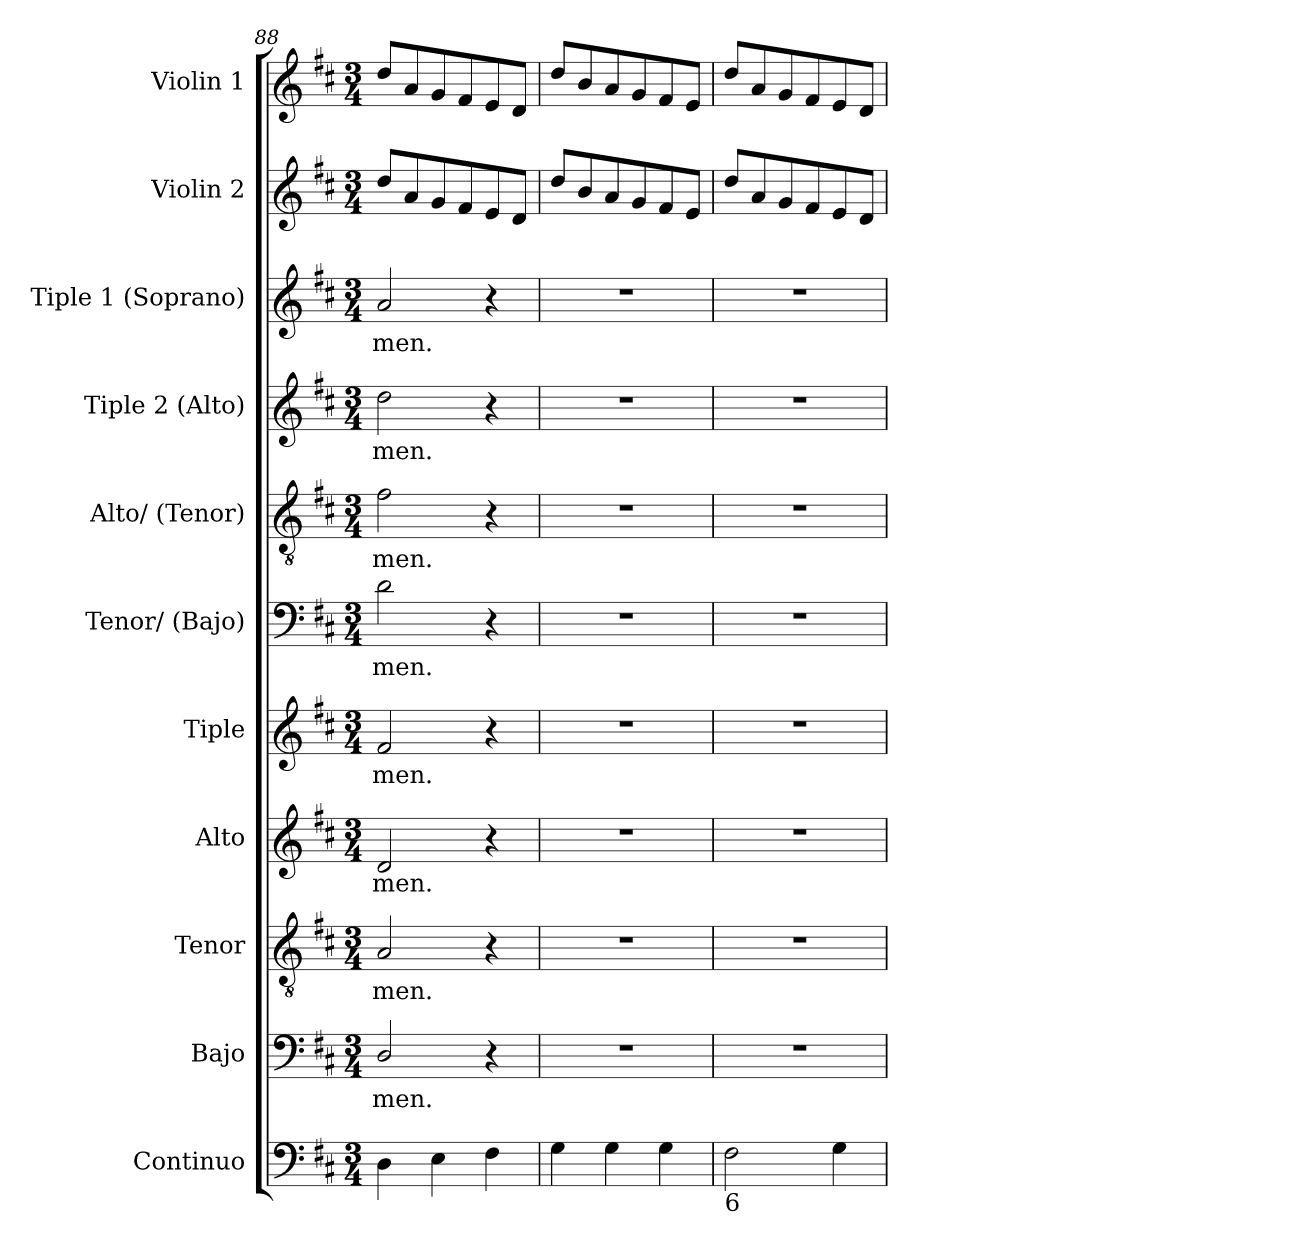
**kern	**kern	**text	**kern	**text	**kern	**text	**kern	**text	**kern	**text	**kern	**text	**kern	**text	**kern	**text	**kern	**kern
*part11	*part10	*part10	*part9	*part9	*part8	*part8	*part7	*part7	*part6	*part6	*part5	*part5	*part4	*part4	*part3	*part3	*part2	*part1
*staff11	*staff10	*staff10	*staff9	*staff9	*staff8	*staff8	*staff7	*staff7	*staff6	*staff6	*staff5	*staff5	*staff4	*staff4	*staff3	*staff3	*staff2	*staff1
*I"Continuo	*I"Bajo	*	*I"Tenor	*	*I"Alto	*	*I"Tiple	*	*I"Tenor/ (Bajo)	*	*I"Alto/ (Tenor)	*	*I"Tiple  2 (Alto)	*	*I"Tiple 1 (Soprano)	*	*I"Violin 2	*I"Violin 1
*	*I'B.	*	*I'T.	*	*I'A.	*	*	*	*I'B.	*	*I'T.	*	*I'A.	*	*I'S.	*	*I'Vln. 2	*I'Vln. 1
*clefF4	*clefF4	*	*clefGv2	*	*clefG2	*	*clefG2	*	*clefF4	*	*clefGv2	*	*clefG2	*	*clefG2	*	*clefG2	*clefG2
*	*	*	*ITrd7c12	*	*	*	*	*	*	*	*ITrd7c12	*	*	*	*	*	*	*
*k[f#c#]	*k[f#c#]	*	*k[f#c#]	*	*k[f#c#]	*	*k[f#c#]	*	*k[f#c#]	*	*k[f#c#]	*	*k[f#c#]	*	*k[f#c#]	*	*k[f#c#]	*k[f#c#]
*D:	*D:	*	*D:	*	*D:	*	*D:	*	*D:	*	*D:	*	*D:	*	*D:	*	*D:	*D:
*M3/4	*M3/4	*	*M3/4	*	*M3/4	*	*M3/4	*	*M3/4	*	*M3/4	*	*M3/4	*	*M3/4	*	*M3/4	*M3/4
=88	=88	=88	=88	=88	=88	=88	=88	=88	=88	=88	=88	=88	=88	=88	=88	=88	=88	=88
!	!	!LO:LY:b:color=#000000	!	!	!	!	!	!	!	!	!	!	!	!	!	!	!	!
!	!	!	!	!LO:LY:b:color=#000000	!	!	!	!	!	!	!	!	!	!	!	!	!	!
!	!	!	!	!	!	!LO:LY:b:color=#000000	!	!	!	!	!	!	!	!	!	!	!	!
!	!	!	!	!	!	!	!	!LO:LY:b:color=#000000	!	!	!	!	!	!	!	!	!	!
!	!	!	!	!	!	!	!	!	!	!LO:LY:b:color=#000000	!	!	!	!	!	!	!	!
!	!	!	!	!	!	!	!	!	!	!	!	!LO:LY:b:color=#000000	!	!	!	!	!	!
!	!	!	!	!	!	!	!	!	!	!	!	!	!	!LO:LY:b:color=#000000	!	!	!	!
!	!	!	!	!	!	!	!	!	!	!	!	!	!	!	!	!LO:LY:b:color=#000000	!	!
4Di\	2Di/	-men.	2AAi/	-men.	2di/	-men.	2f#i/	-men.	2di\	-men.	2F#i\	-men.	2ddi\	-men.	2ai/	-men.	8ddi/L	8ddi/L
.	.	.	.	.	.	.	.	.	.	.	.	.	.	.	.	.	8ai/	8ai/
4Ei\	.	.	.	.	.	.	.	.	.	.	.	.	.	.	.	.	8gi/	8gi/
.	.	.	.	.	.	.	.	.	.	.	.	.	.	.	.	.	8f#i/	8f#i/
4F#i\	4r	.	4r	.	4r	.	4r	.	4r	.	4r	.	4r	.	4r	.	8ei/	8ei/
.	.	.	.	.	.	.	.	.	.	.	.	.	.	.	.	.	8di/J	8di/J
=89	=89	=89	=89	=89	=89	=89	=89	=89	=89	=89	=89	=89	=89	=89	=89	=89	=89	=89
!	!LO:N:vis=1	!	!LO:N:vis=1	!	!LO:N:vis=1	!	!LO:N:vis=1	!	!LO:N:vis=1	!	!LO:N:vis=1	!	!LO:N:vis=1	!	!LO:N:vis=1	!	!	!
4Gi\	2.r	.	2.r	.	2.r	.	2.r	.	2.r	.	2.r	.	2.r	.	2.r	.	8ddi/L	8ddi/L
.	.	.	.	.	.	.	.	.	.	.	.	.	.	.	.	.	8bi/	8bi/
4Gi\	.	.	.	.	.	.	.	.	.	.	.	.	.	.	.	.	8ai/	8ai/
.	.	.	.	.	.	.	.	.	.	.	.	.	.	.	.	.	8gi/	8gi/
4Gi\	.	.	.	.	.	.	.	.	.	.	.	.	.	.	.	.	8f#i/	8f#i/
.	.	.	.	.	.	.	.	.	.	.	.	.	.	.	.	.	8ei/J	8ei/J
=90	=90	=90	=90	=90	=90	=90	=90	=90	=90	=90	=90	=90	=90	=90	=90	=90	=90	=90
!LO:TX:b:t=6	!	!	!	!	!	!	!	!	!	!	!	!	!	!	!	!	!	!
!	!LO:N:vis=1	!	!LO:N:vis=1	!	!LO:N:vis=1	!	!LO:N:vis=1	!	!LO:N:vis=1	!	!LO:N:vis=1	!	!LO:N:vis=1	!	!LO:N:vis=1	!	!	!
2F#i\	2.r	.	2.r	.	2.r	.	2.r	.	2.r	.	2.r	.	2.r	.	2.r	.	8ddi/L	8ddi/L
.	.	.	.	.	.	.	.	.	.	.	.	.	.	.	.	.	8ai/	8ai/
.	.	.	.	.	.	.	.	.	.	.	.	.	.	.	.	.	8gi/	8gi/
.	.	.	.	.	.	.	.	.	.	.	.	.	.	.	.	.	8f#i/	8f#i/
4Gi\	.	.	.	.	.	.	.	.	.	.	.	.	.	.	.	.	8ei/	8ei/
.	.	.	.	.	.	.	.	.	.	.	.	.	.	.	.	.	8di/J	8di/J
=	=	=	=	=	=	=	=	=	=	=	=	=	=	=	=	=	=	=
*-	*-	*-	*-	*-	*-	*-	*-	*-	*-	*-	*-	*-	*-	*-	*-	*-	*-	*-
